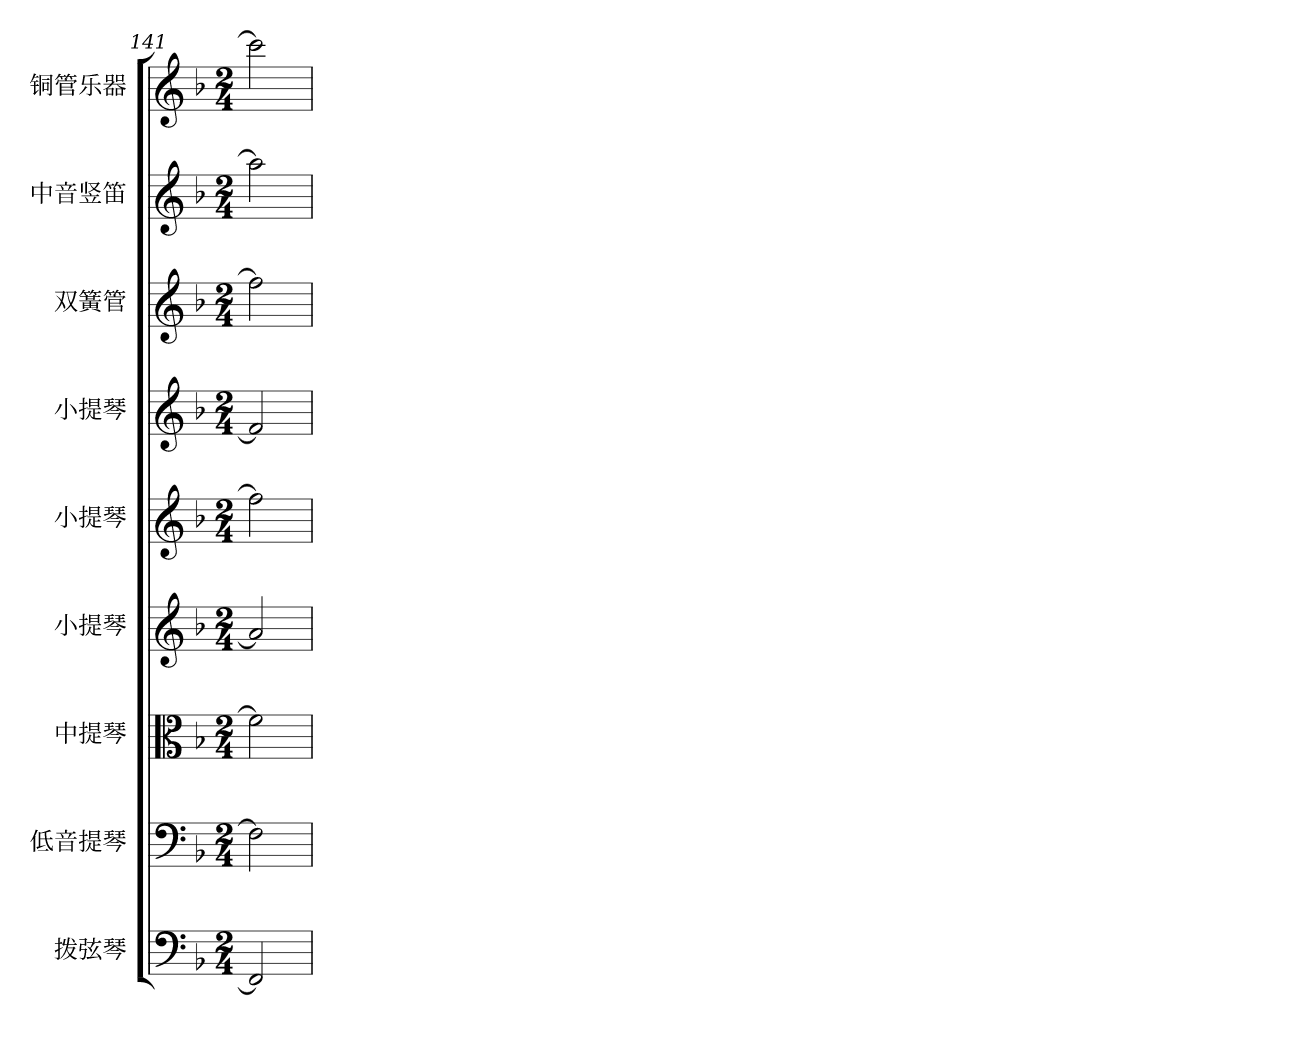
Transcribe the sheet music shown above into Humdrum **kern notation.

**kern	**kern	**kern	**kern	**kern	**kern	**kern	**kern	**kern
*part9	*part8	*part7	*part6	*part5	*part4	*part3	*part2	*part1
*staff9	*staff8	*staff7	*staff6	*staff5	*staff4	*staff3	*staff2	*staff1
*I"拨弦琴	*I"低音提琴	*I"中提琴	*I"小提琴	*I"小提琴	*I"小提琴	*I"双簧管	*I"中音竖笛	*I"铜管乐器
*clefF4	*clefF4	*clefC3	*clefG2	*clefG2	*clefG2	*clefG2	*clefG2	*clefG2
*	*ITrd7c12	*	*	*	*	*	*	*
*k[b-]	*k[b-]	*k[b-]	*k[b-]	*k[b-]	*k[b-]	*k[b-]	*k[b-]	*k[b-]
*M2/4	*M2/4	*M2/4	*M2/4	*M2/4	*M2/4	*M2/4	*M2/4	*M2/4
=141	=141	=141	=141	=141	=141	=141	=141	=141
2FF/]	2FF\]	2f\]	2a/]	2ff\]	2f/]	2ff\]	2aa\]	2ccc\]
=	=	=	=	=	=	=	=	=
*-	*-	*-	*-	*-	*-	*-	*-	*-
